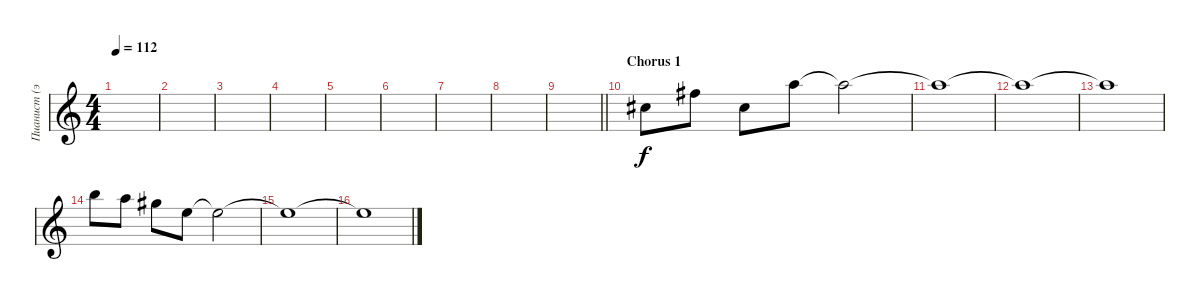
\track ("Пианист (эффект)" "Пианист (э") {instrument pad1newage}
\staff {score}
\tuning (E5 B4 G4 D4 A3 E3) {hide}
\ts (4 4)
\tempo 112
\clef g2
\ks c
|
|
|
|
|
|
|
|
\barLineRight lightlight
|
\section ("" "Chorus 1")
11.4.8 11.3.8 11.4.8 10.2.8 10.2{t}.2 |
10.2{t}.1 |
10.2{t}.1 |
10.2{t}.1 |
12.2.8 14.3.8 13.3.8 14.4.8 14.4{t}.2 |
14.4{t}.1 |
14.4{t}.1
